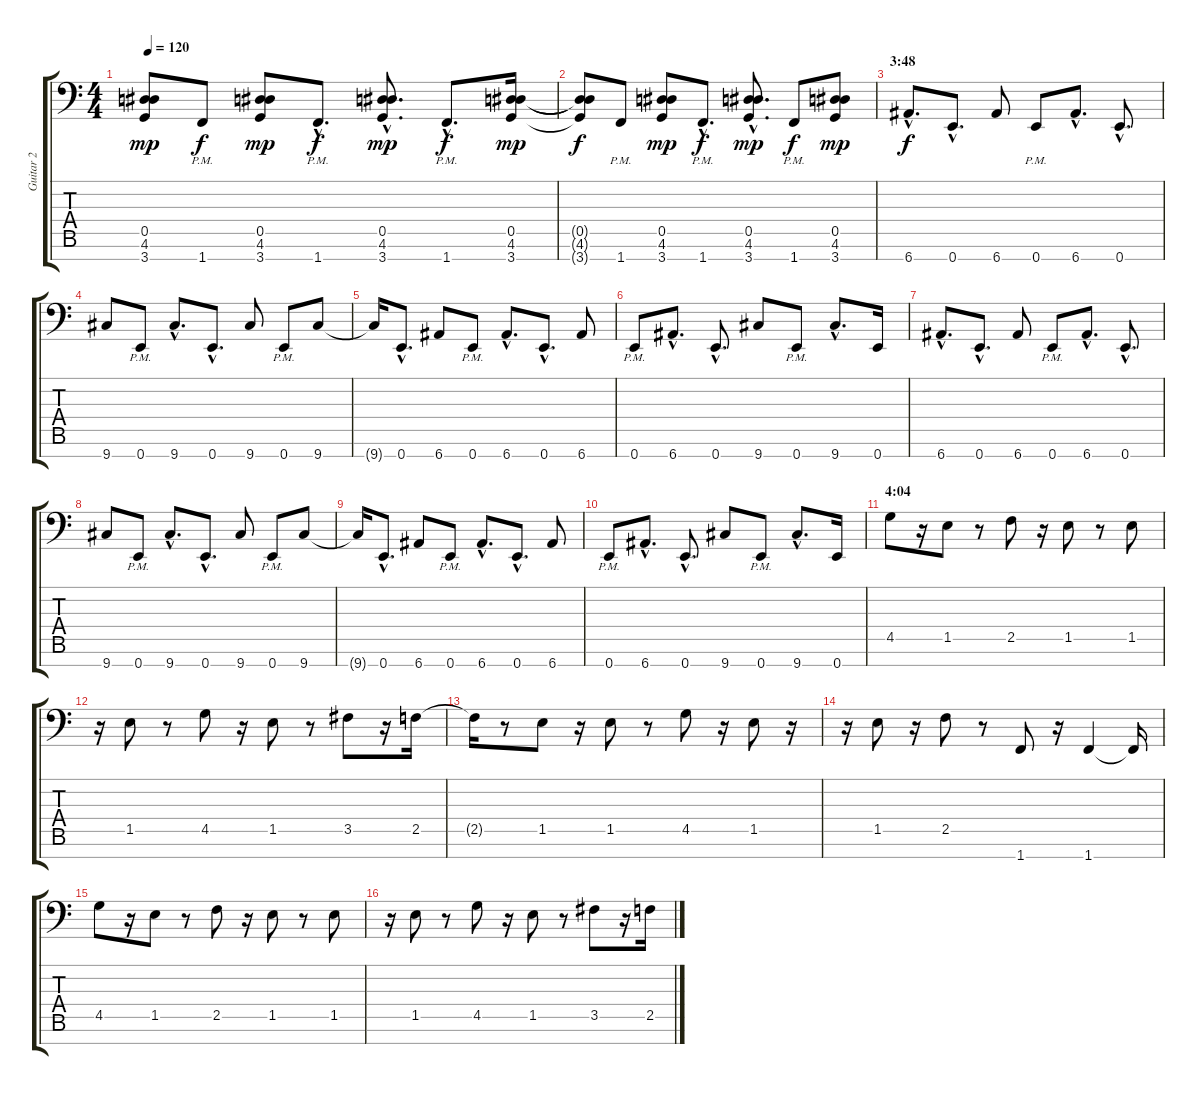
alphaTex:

\track ("Guitar 2" "Guitar 2") {instrument distortionguitar}
\staff {score tabs}
\tuning (Bb3 Gb3 Db3 Ab2 Eb2 Bb1 E1) {hide}
\ts (4 4)
\tempo 120
\clef f4
\ks c
(0.5 4.6 3.7).8{dy mp} 1.7{pm}.8{dy f} (0.5 4.6 3.7).8{dy mp} 1.7{hac pm}.8{d dy f} (0.5{hac} 4.6{hac} 3.7{hac}).8{d dy mp} 1.7{hac pm}.8{d dy f} (0.5 4.6 3.7).16{dy mp} |
(0.5{t} 4.6{t} 3.7{t}).8{dy f} 1.7{pm}.8 (0.5 4.6 3.7).8{dy mp} 1.7{hac pm}.8{d dy f} (0.5{hac} 4.6{hac} 3.7{hac}).8{d dy mp} 1.7{pm}.8{dy f} (0.5 4.6 3.7).8{dy mp} |
\section ("" "3:48")
6.7{hac}.8{d dy f} 0.7{hac}.8{d} 6.7.8 0.7{pm}.8 6.7{hac}.8{d} 0.7{hac}.8{d} |
9.7.8 0.7{pm}.8 9.7{hac}.8{d} 0.7{hac}.8{d} 9.7.8 0.7{pm}.8 9.7.8 |
9.7{t}.16 0.7{hac}.8{d} 6.7.8 0.7{pm}.8 6.7{hac}.8{d} 0.7{hac}.8{d} 6.7.8 |
0.7{pm}.8 6.7{hac}.8{d} 0.7{hac}.8{d} 9.7.8 0.7{pm}.8 9.7{hac}.8{d} 0.7.16 |
6.7{hac}.8{d} 0.7{hac}.8{d} 6.7.8 0.7{pm}.8 6.7{hac}.8{d} 0.7{hac}.8{d} |
9.7.8 0.7{pm}.8 9.7{hac}.8{d} 0.7{hac}.8{d} 9.7.8 0.7{pm}.8 9.7.8 |
9.7{t}.16 0.7{hac}.8{d} 6.7.8 0.7{pm}.8 6.7{hac}.8{d} 0.7{hac}.8{d} 6.7.8 |
0.7{pm}.8 6.7{hac}.8{d} 0.7{hac}.8{d} 9.7.8 0.7{pm}.8 9.7{hac}.8{d} 0.7.16 |
\section ("" "4:04")
4.5.8 r.16 1.5.8 r.8 2.5.8 r.16 1.5.8 r.8 1.5.8 |
r.16 1.5.8 r.8 4.5.8 r.16 1.5.8 r.8 3.5.8 r.16 2.5.16 |
2.5{t}.16 r.8 1.5.8 r.16 1.5.8 r.8 4.5.8 r.16 1.5.8 r.16 |
r.16 1.5.8 r.16 2.5.8 r.8 1.7.8 r.16 1.7.4 1.7{t}.16 |
4.5.8 r.16 1.5.8 r.8 2.5.8 r.16 1.5.8 r.8 1.5.8 |
r.16 1.5.8 r.8 4.5.8 r.16 1.5.8 r.8 3.5.8 r.16 2.5.16
